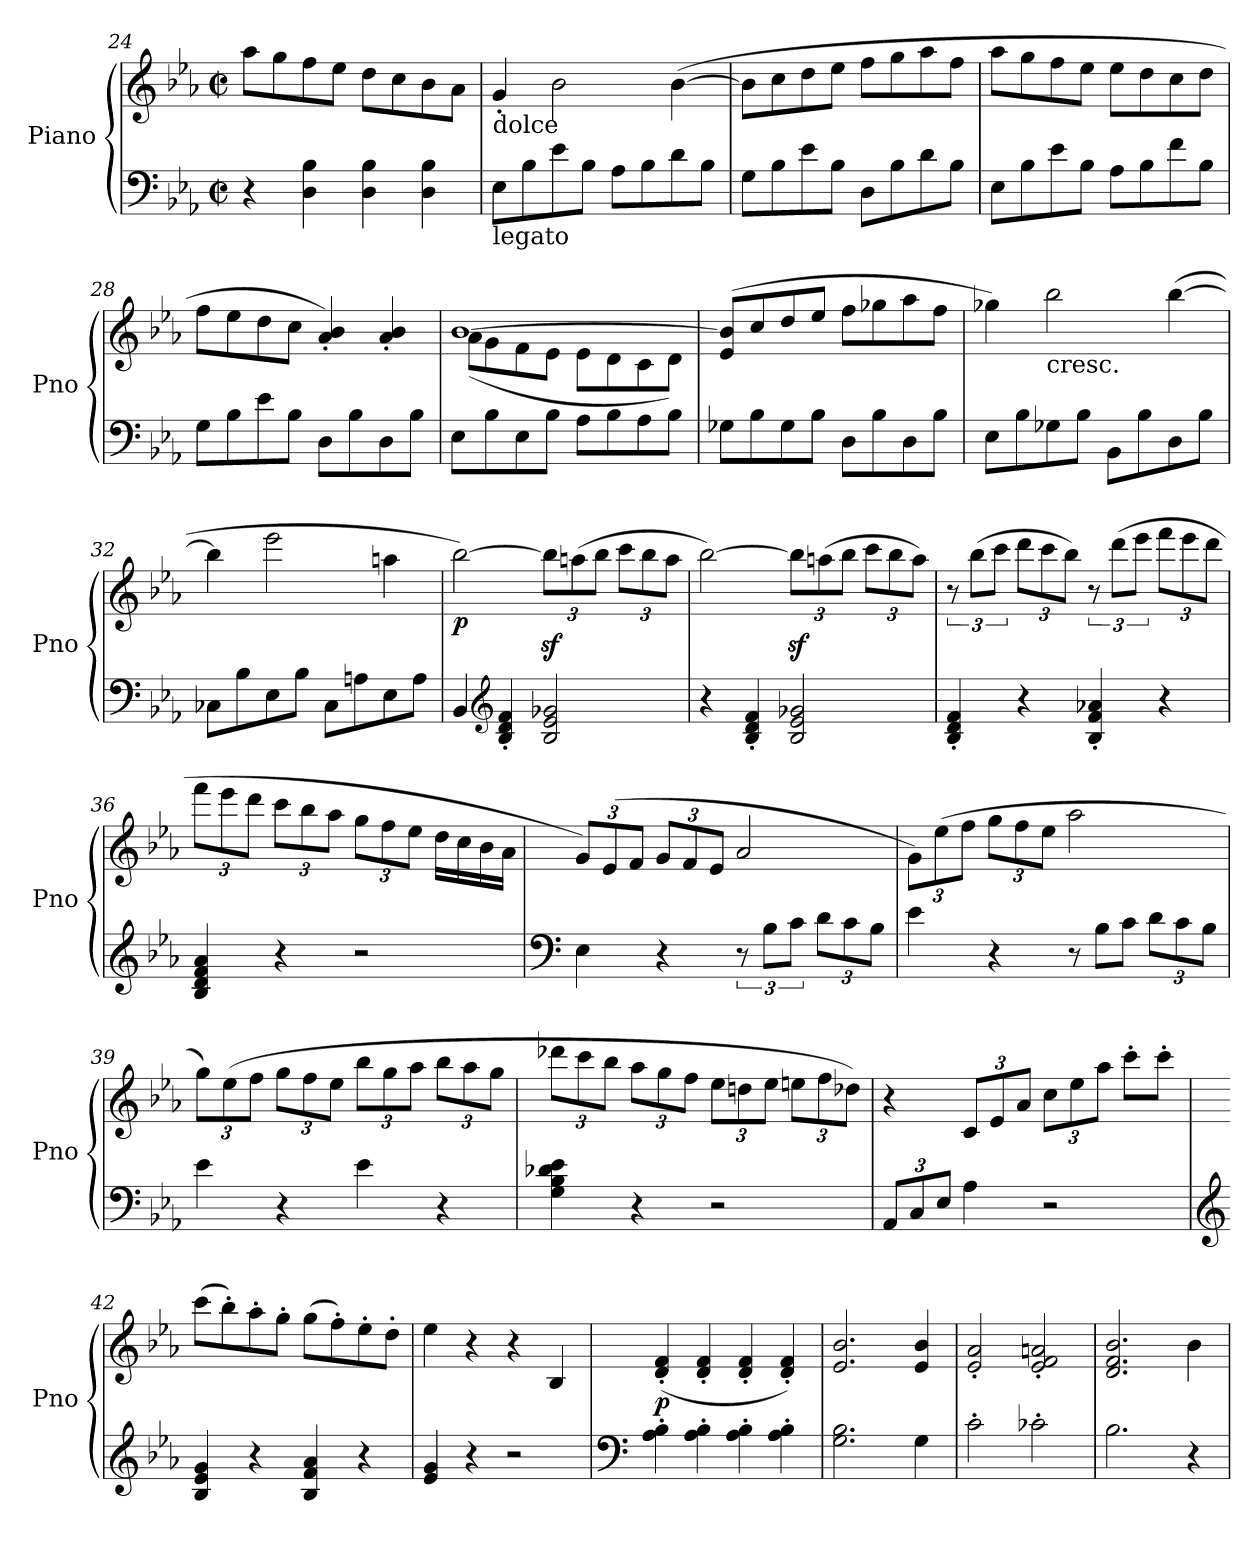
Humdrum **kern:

**kern	**kern	**dynam
*part1	*part1	*part1
*staff2	*staff1	*staff1/2
*I"Piano	*	*
*I'Pno	*	*
!!LO:PB:g=z
*clefF4	*clefG2	*
*k[b-e-a-]	*k[b-e-a-]	*
*E-:	*E-:	*
*M2/2	*M2/2	*
*met(c|)	*met(c|)	*
=24	=24	=24
4r	8aa-\L	.
.	8gg\	.
4D\ 4B-\	8ff\	.
.	8ee-\J	.
4D\ 4B-\	8dd\L	.
.	8cc\	.
4D\ 4B-\	8b-\	.
.	8a-\J	.
=25	=25	=25
!	!LO:TX:b:t=dolce	!
!LO:TX:b:t=legato	!	!
8E-\L	4g'/	.
8B-\	.	.
8e-\	2b-\	.
8B-\J	.	.
8A-\L	.	.
8B-\	.	.
8d\	(>[4b-\	.
8B-\J	.	.
=26	=26	=26
8G\L	8b-\L]	.
8B-\	8cc\	.
8e-\	8dd\	.
8B-\J	8ee-\J	.
8D\L	8ff\L	.
8B-\	8gg\	.
8d\	8aa-\	.
8B-\J	8ff\J	.
=27	=27	=27
8E-\L	8aa-\L	.
8B-\	8gg\	.
8e-\	8ff\	.
8B-\J	8ee-\J	.
8A-\L	8ee-\L	.
8B-\	8dd\	.
8f\	8cc\	.
8B-\J	8dd\J	.
=28	=28	=28
8G\L	8ff\L	.
8B-\	8ee-\	.
8e-\	8dd\	.
8B-\J	8cc\J	.
8D\L	4a-/' 4b-/')	.
8B-\	.	.
8D\	4a-/' 4b-/'	.
8B-\J	.	.
!!LO:LB:g=z
=29	=29	=29
*	*^	*
8E-\L	[1b-	(<8a-\L	.
8B-\	.	8g\	.
8E-\	.	8f\	.
8B-\J	.	8e-\J	.
8A-\L	.	8e-\L	.
8B-\	.	8d\	.
8A-\	.	8c\	.
8B-\J	.	8d\J)	.
*	*v	*v	*
=30	=30	=30
8G-X\L	(>8e-/ 8b-/]L	.
8B-\	8cc/	.
8G-\	8dd/	.
8B-\J	8ee-/J	.
8D\L	8ff\L	.
8B-\	8gg-X\	.
8D\	8aa-\	.
8B-\J	8ff\J	.
=31	=31	=31
8E-\L	4gg-X\)	.
8B-\	.	.
!	!LO:TX:b:t=cresc.	!
8G-X\	2bb-\	.
8B-\J	.	.
8BB-\L	.	.
8B-\	.	.
8D\	(>[4bb-\	.
8B-\J	.	.
=32	=32	=32
8C-X\L	4bb-\]	.
8B-\	.	.
8E-\	2eee-\	.
8B-\J	.	.
8C-\L	.	.
8An\	.	.
8E-\	4aan\	.
8A\J	.	.
!!LO:LB:g=z
=33	=33	=33
!	!	!LO:DY:b
4BB-/	[2bb-\)	p
*clefG2	*	*
4B-/' 4d/' 4f/'	.	.
*	*Xbrackettup	*
2B-/ 2e-/ 2g-X/	12bb-z<\L]	.
.	(>12aan\	.
.	12bb-\J	.
.	12ccc\L	.
.	12bb-\	.
.	12aa\J	.
=34	=34	=34
4r	[2bb-\)	.
4B-/' 4d/' 4f/'	.	.
2B-/ 2e-/ 2g-X/	12bb-z<\L]	.
.	(>12aan\	.
.	12bb-\J	.
.	12ccc\L	.
.	12bb-\	.
.	12aa\J)	.
=35	=35	=35
*	*brackettup	*
4B-/' 4d/' 4f/'	12r	.
.	(>12bb-\L	.
.	12ccc\J	.
*	*Xbrackettup	*
4r	12ddd\L	.
.	12ccc\	.
.	12bb-\J)	.
*	*brackettup	*
4B-/' 4f/' 4a-X/'	12r	.
.	(>12ddd\L	.
.	12eee-\J	.
*	*Xbrackettup	*
4r	12fff\L	.
.	12eee-\	.
.	12ddd\J	.
!!LO:LB:g=z
=36	=36	=36
4B-/ 4d/ 4f/ 4a-/	12fff\L	.
.	12eee-\	.
.	12ddd\J	.
4r	12ccc\L	.
.	12bb-\	.
.	12aa-\J	.
2r	12gg\L	.
.	12ff\	.
.	12ee-\J	.
.	16dd\LL	.
.	16cc\	.
.	16b-\	.
.	16a-\JJ	.
=37	=37	=37
*clefF4	*	*
4E-\	12g/L)	.
.	(<12e-/	.
.	12f/J	.
4r	12g/L	.
.	12f/	.
.	12e-/J	.
12r	2a-/	.
12B-\L	.	.
12c\J	.	.
*Xbrackettup	*	*
12d\L	.	.
12c\	.	.
12B-\J	.	.
=38	=38	=38
4e-\	12g\L)	.
.	(>12ee-\	.
.	12ff\J	.
4r	12gg\L	.
.	12ff\	.
.	12ee-\J	.
*Xtuplet	*	*
12r	2aa-\	.
12B-\L	.	.
12c\J	.	.
*tuplet	*	*
12d\L	.	.
12c\	.	.
12B-\J	.	.
!!LO:LB:g=z
=39	=39	=39
4e-\	12gg\L)	.
.	(>12ee-\	.
.	12ff\J	.
4r	12gg\L	.
.	12ff\	.
.	12ee-\J	.
4e-\	12bb-\L	.
.	12gg\	.
.	12aa-\J	.
4r	12bb-\L	.
.	12aa-\	.
.	12gg\J	.
=40	=40	=40
4G\ 4B-\ 4d-X\ 4e-\	12ddd-X\L	.
.	12ccc\	.
.	12bb-\J	.
4r	12aa-\L	.
.	12gg\	.
.	12ff\J	.
2r	12ee-\L	.
.	12ddn\	.
.	12ee-\J	.
.	12een\L	.
.	12ff\	.
.	12dd-X\J)	.
=41	=41	=41
12AA-/L	4r	.
12C/	.	.
12E-/J	.	.
4A-\	12c/L	.
.	12e-/	.
.	12a-/J	.
2r	12cc\L	.
.	12ee-\	.
.	12aa-\J	.
.	8ccc'\L	.
.	8ccc'\J	.
!!LO:LB:g=z
=42	=42	=42
*clefG2	*	*
4B-/ 4e-/ 4g/	(>8ccc\L	.
.	8bb-'\)	.
4r	8aa-'\	.
.	8gg'\J	.
4B-/ 4f/ 4a-/	(>8gg\L	.
.	8ff'\)	.
4r	8ee-'\	.
.	8dd'\J	.
=43	=43	=43
4e-/ 4g/	4ee-\	.
4r	4r	.
2r	4r	.
.	4B-/	.
=44	=44	=44
*clefF4	*	*
!	!	!LO:DY:b
4A-\' 4B-\'	(<4d/' 4f/'	p
4A-\' 4B-\'	4d/' 4f/'	.
4A-\' 4B-\'	4d/' 4f/'	.
4A-\' 4B-\'	4d/' 4f/')	.
=45	=45	=45
2.G\ 2.B-\	2.e-/ 2.b-/	.
4G\	4e-/ 4b-/	.
=46	=46	=46
2c'\	2e-/' 2a-/'	.
2c-X'\	2e-/' 2f/' 2an/'	.
=47	=47	=47
2.B-\	2.d/ 2.f/ 2.b-/	.
4r	4b-\	.
=	=	=
*-	*-	*-
